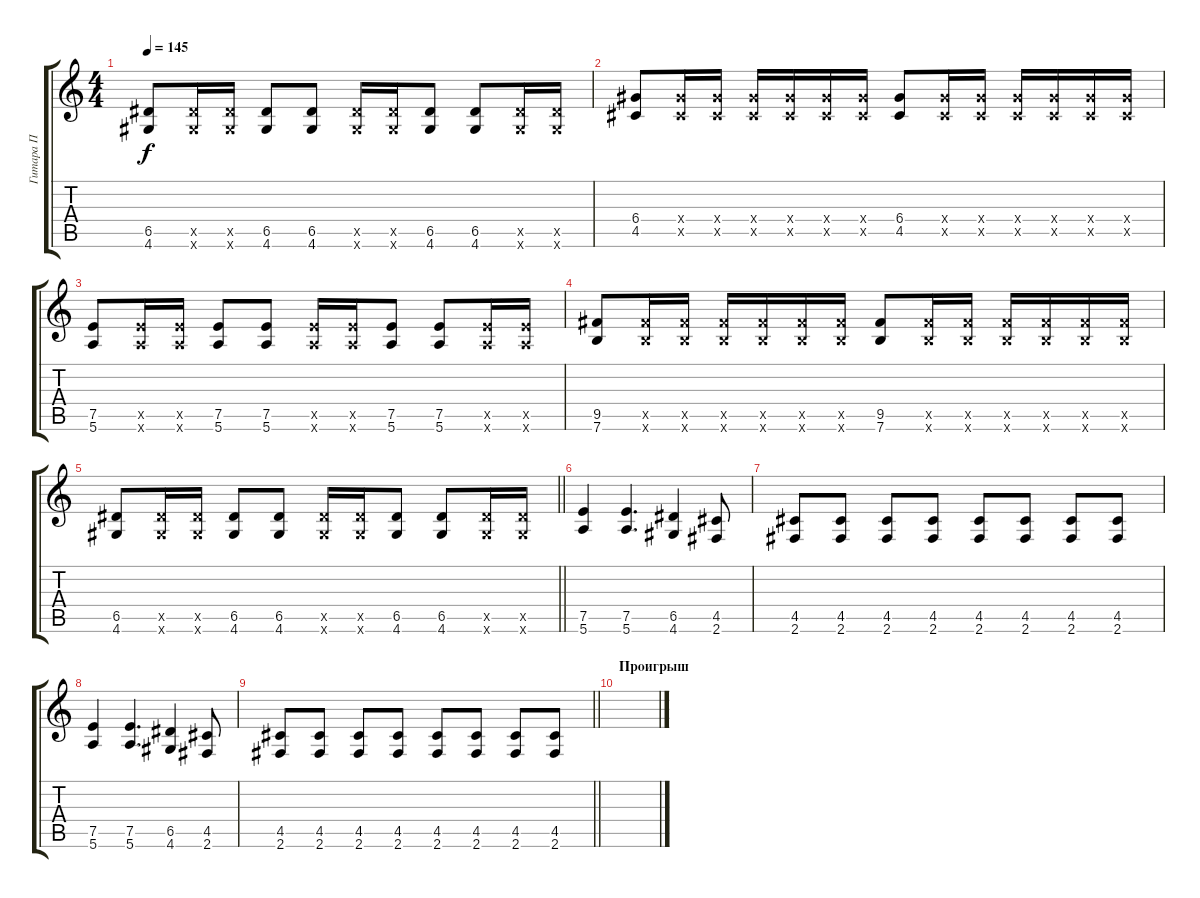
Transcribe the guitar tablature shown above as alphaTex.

\track ("Гитара П" "Гитара П") {instrument electricguitarjazz}
\staff {score tabs}
\tuning (E4 B3 G3 D3 A2 E2) {hide}
\ts (4 4)
\tempo 145
\clef g2
\ks c
(6.5 4.6).8{dy f} (6.5{x} 4.6{x}).16 (6.5{x} 4.6{x}).16 (6.5 4.6).8 (6.5 4.6).8 (6.5{x} 4.6{x}).16 (6.5{x} 4.6{x}).16 (6.5 4.6).8 (6.5 4.6).8 (6.5{x} 4.6{x}).16 (6.5{x} 4.6{x}).16 |
(6.4 4.5).8 (6.4{x} 4.5{x}).16 (6.4{x} 4.5{x}).16 (6.4{x} 4.5{x}).16 (6.4{x} 4.5{x}).16 (6.4{x} 4.5{x}).16 (6.4{x} 4.5{x}).16 (6.4 4.5).8 (6.4{x} 4.5{x}).16 (6.4{x} 4.5{x}).16 (6.4{x} 4.5{x}).16 (6.4{x} 4.5{x}).16 (6.4{x} 4.5{x}).16 (6.4{x} 4.5{x}).16 |
(7.5 5.6).8 (7.5{x} 5.6{x}).16 (7.5{x} 5.6{x}).16 (7.5 5.6).8 (7.5 5.6).8 (7.5{x} 5.6{x}).16 (7.5{x} 5.6{x}).16 (7.5 5.6).8 (7.5 5.6).8 (7.5{x} 5.6{x}).16 (7.5{x} 5.6{x}).16 |
(9.5 7.6).8 (9.5{x} 7.6{x}).16 (9.5{x} 7.6{x}).16 (9.5{x} 7.6{x}).16 (9.5{x} 7.6{x}).16 (9.5{x} 7.6{x}).16 (9.5{x} 7.6{x}).16 (9.5 7.6).8 (9.5{x} 7.6{x}).16 (9.5{x} 7.6{x}).16 (9.5{x} 7.6{x}).16 (9.5{x} 7.6{x}).16 (9.5{x} 7.6{x}).16 (9.5{x} 7.6{x}).16 |
\barLineRight lightlight
(6.5 4.6).8 (6.5{x} 4.6{x}).16 (6.5{x} 4.6{x}).16 (6.5 4.6).8 (6.5 4.6).8 (6.5{x} 4.6{x}).16 (6.5{x} 4.6{x}).16 (6.5 4.6).8 (6.5 4.6).8 (6.5{x} 4.6{x}).16 (6.5{x} 4.6{x}).16 |
\section ("" " ")
(7.5 5.6).4 (7.5 5.6).4{d} (6.5 4.6).4 (4.5 2.6).8 |
(4.5 2.6).8 (4.5 2.6).8 (4.5 2.6).8 (4.5 2.6).8 (4.5 2.6).8 (4.5 2.6).8 (4.5 2.6).8 (4.5 2.6).8 |
(7.5 5.6).4 (7.5 5.6).4{d} (6.5 4.6).4 (4.5 2.6).8 |
\barLineRight lightlight
(4.5 2.6).8 (4.5 2.6).8 (4.5 2.6).8 (4.5 2.6).8 (4.5 2.6).8 (4.5 2.6).8 (4.5 2.6).8 (4.5 2.6).8 |
\section ("" "Проигрыш")
